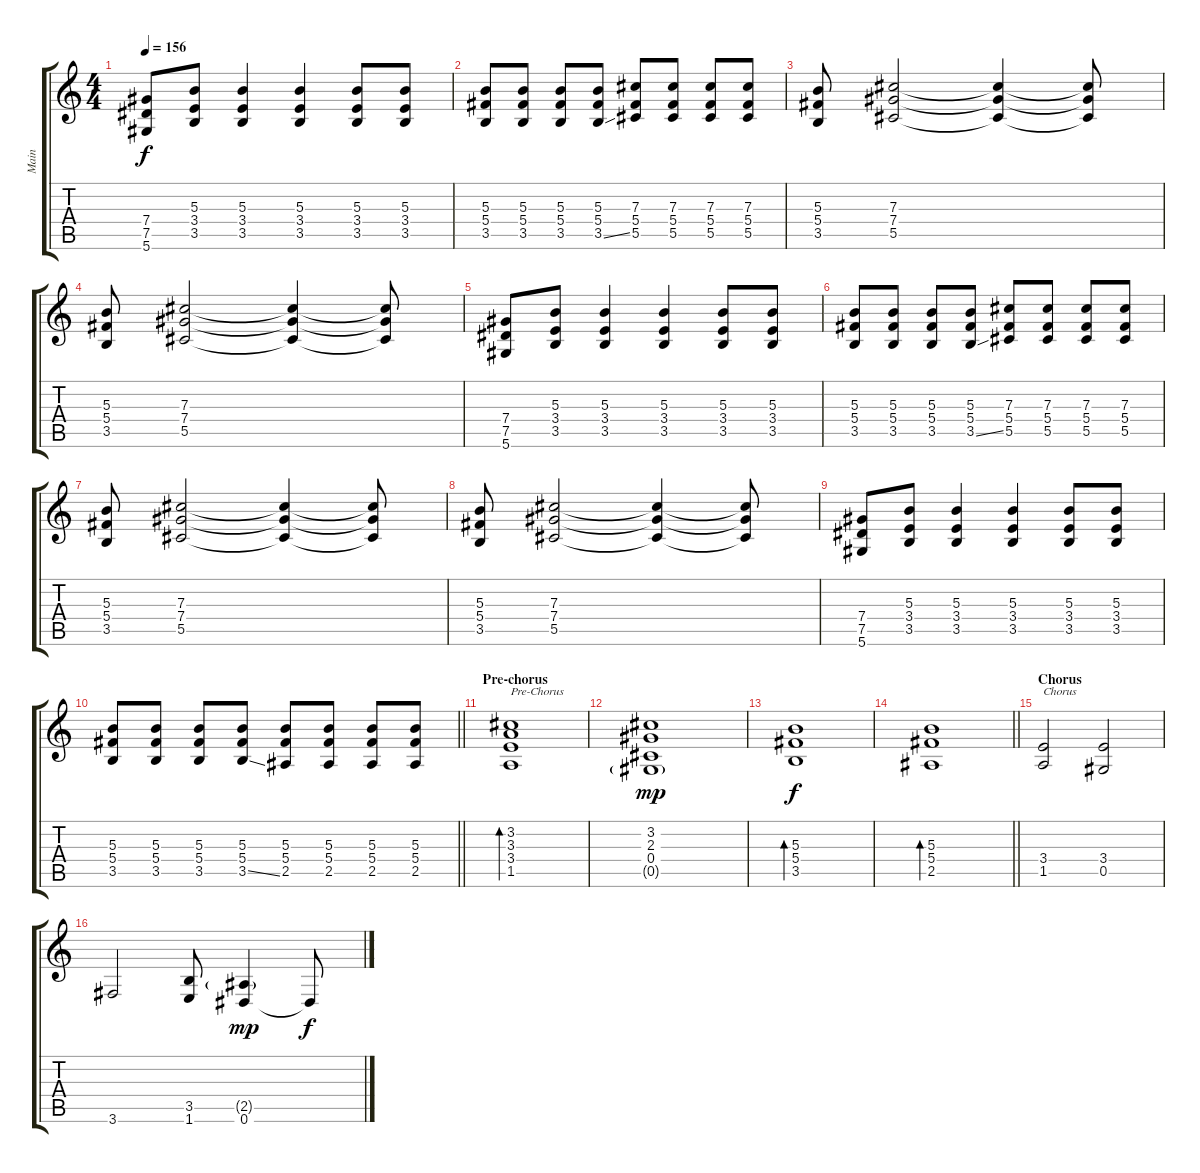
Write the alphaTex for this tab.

\track ("Main" "Main") {instrument distortionguitar}
\staff {score tabs}
\tuning (Eb4 Bb3 Gb3 Db3 Ab2 Eb2) {hide}
\ts (4 4)
\tempo 156
\clef g2
\ks c
(7.4 7.5 5.6).8{dy f} (5.3 3.4 3.5).8 (5.3 3.4 3.5).4 (5.3 3.4 3.5).4 (5.3 3.4 3.5).8 (5.3 3.4 3.5).8 |
(5.3 5.4 3.5).8 (5.3 5.4 3.5).8 (5.3 5.4 3.5).8 (5.3 5.4 3.5{ss}).8 (7.3 5.4 5.5).8 (7.3 5.4 5.5).8 (7.3 5.4 5.5).8 (7.3 5.4 5.5).8 |
(5.3 5.4 3.5).8 (7.3 7.4 5.5).2 (7.3{t} 7.4{t} 5.5{t}).4 (7.3{t} 7.4{t} 5.5{t}).8 |
(5.3 5.4 3.5).8 (7.3 7.4 5.5).2 (7.3{t} 7.4{t} 5.5{t}).4 (7.3{t} 7.4{t} 5.5{t}).8 |
(7.4 7.5 5.6).8 (5.3 3.4 3.5).8 (5.3 3.4 3.5).4 (5.3 3.4 3.5).4 (5.3 3.4 3.5).8 (5.3 3.4 3.5).8 |
(5.3 5.4 3.5).8 (5.3 5.4 3.5).8 (5.3 5.4 3.5).8 (5.3 5.4 3.5{ss}).8 (7.3 5.4 5.5).8 (7.3 5.4 5.5).8 (7.3 5.4 5.5).8 (7.3 5.4 5.5).8 |
(5.3 5.4 3.5).8 (7.3 7.4 5.5).2 (7.3{t} 7.4{t} 5.5{t}).4 (7.3{t} 7.4{t} 5.5{t}).8 |
(5.3 5.4 3.5).8 (7.3 7.4 5.5).2 (7.3{t} 7.4{t} 5.5{t}).4 (7.3{t} 7.4{t} 5.5{t}).8 |
(7.4 7.5 5.6).8 (5.3 3.4 3.5).8 (5.3 3.4 3.5).4 (5.3 3.4 3.5).4 (5.3 3.4 3.5).8 (5.3 3.4 3.5).8 |
\barLineRight lightlight
(5.3 5.4 3.5).8 (5.3 5.4 3.5).8 (5.3 5.4 3.5).8 (5.3 5.4 3.5{ss}).8 (5.3 5.4 2.5).8 (5.3 5.4 2.5).8 (5.3 5.4 2.5).8 (5.3 5.4 2.5).8 |
\section ("" "Pre-chorus")
(3.2 3.3 3.4 1.5).1{bd 120 txt "Pre-Chorus"} |
(3.2 2.3 0.4 0.5{g}).1{dy mp} |
(5.3 5.4 3.5).1{bd 60 dy f} |
\barLineRight lightlight
(5.3 5.4 2.5).1{bd 120} |
\section ("" "Chorus")
(3.4 1.5).2{txt "Chorus"} (3.4 0.5).2 |
3.6.2 (3.5 1.6).8 (2.5{g} 0.6).4{dy mp} 0.6{t}.8{dy f}
